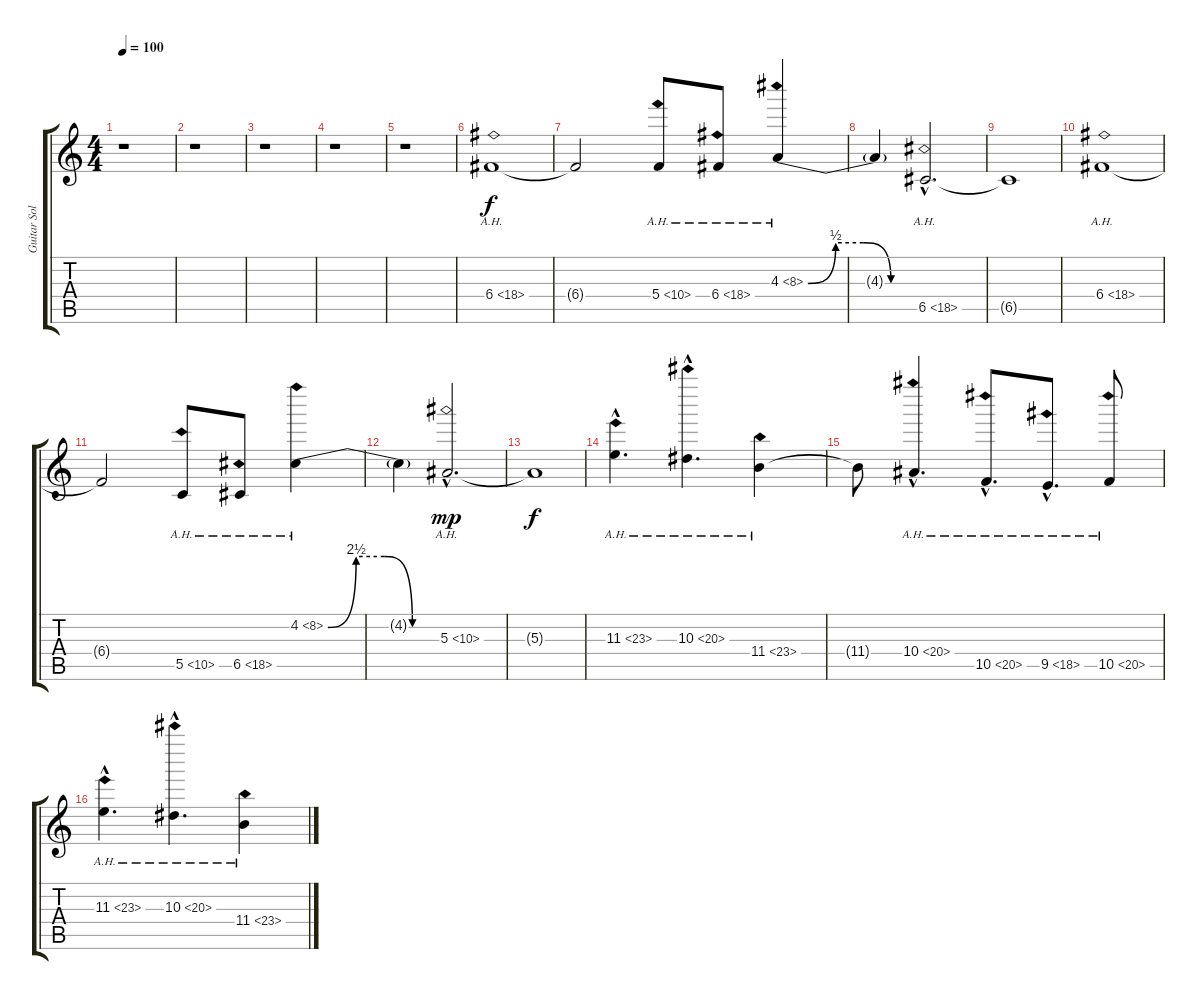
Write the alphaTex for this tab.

\track ("Guitar Solo (Harmonized)" "Guitar Sol") {instrument distortionguitar}
\staff {score tabs}
\tuning (D4 A3 F3 C3 G2 D2) {hide}
\ts (4 4)
\tempo 100
\clef g2
\ks c
r.1{dy f} |
r.1 |
r.1 |
r.1 |
r.1 |
6.4{ah 12}.1 |
6.4{t}.2 5.4{ah 5}.8 6.4{ah 12}.8 4.3{be (custom 0 0 15 2 30 2 45 0 60 0) ah 4}.4 |
4.3{t}.4 6.5{ah 12 hac}.2{d} |
6.5{t}.1 |
6.4{ah 12}.1 |
6.4{t}.2 5.5{ah 5}.8 6.5{ah 12}.8 4.2{be (custom 0 0 15 10 30 10 45 0 60 0) ah 4}.4 |
4.2{t}.4 5.3{ah 5 hac}.2{d dy mp} |
5.3{t}.1{dy f} |
11.3{ah 12 hac}.4{d} 10.3{ah 10 hac}.4{d} 11.4{ah 12}.4 |
11.4{t}.8 10.4{ah 10 hac}.4{d} 10.5{ah 10 hac}.8{d} 9.5{ah 9 hac}.8{d} 10.5{ah 10}.8 |
11.3{ah 12 hac}.4{d} 10.3{ah 10 hac}.4{d} 11.4{ah 12}.4
